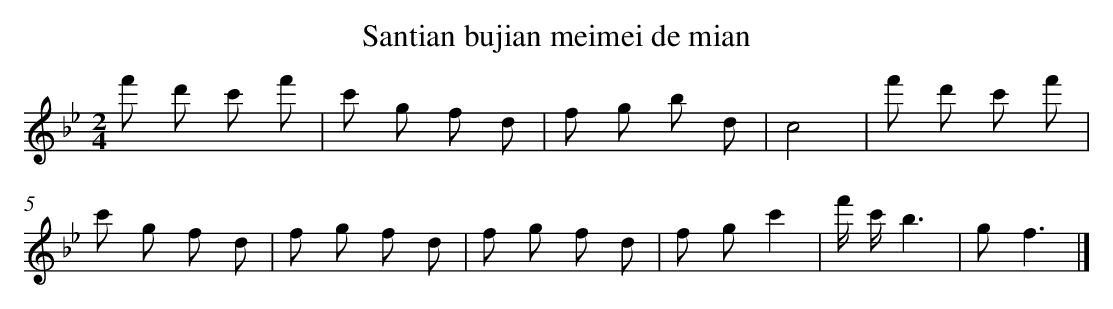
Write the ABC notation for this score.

X:1
T: Santian bujian meimei de mian
L: 1/8
M: 2/4
K: Bb
f' d' c' f' [I:setbarnb 1]|
c' g f d |
f g b d |
c4 |
f' d' c' f' |
c' g f d |
f g f d |
f g f d |
f gc'2 |
f'/ c'/b3 |
gf3 |]
